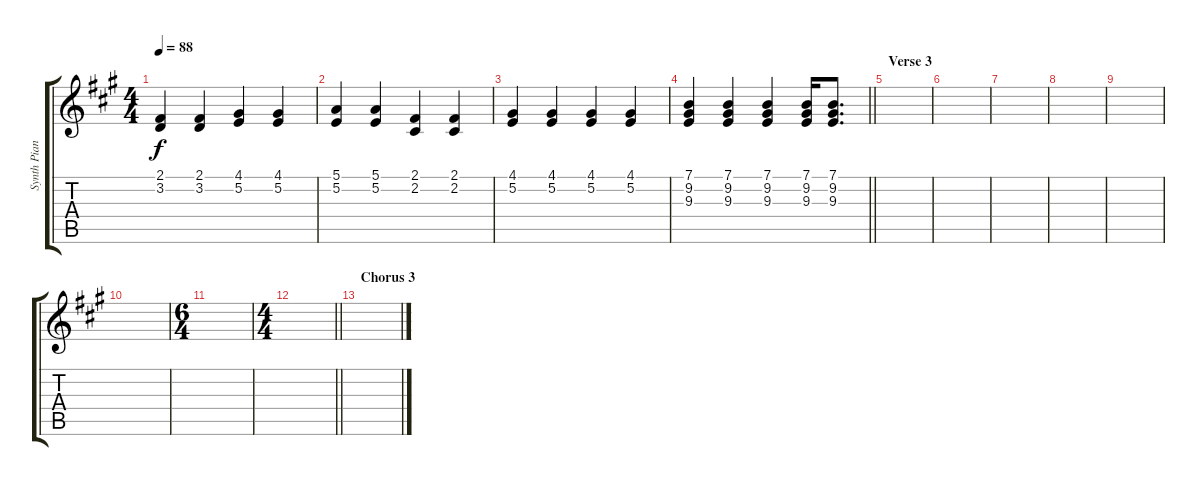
\track ("Synth Piano 2" "Synth Pian") {instrument electricpiano2}
\staff {score tabs}
\tuning (E4 B3 G3 D3 A2 E2) {hide}
\ts (4 4)
\tempo 88
\clef g2
\ks a
(2.1 3.2).4{dy f} (2.1 3.2).4 (4.1 5.2).4 (4.1 5.2).4 |
(5.1 5.2).4 (5.1 5.2).4 (2.1 2.2).4 (2.1 2.2).4 |
(4.1 5.2).4 (4.1 5.2).4 (4.1 5.2).4 (4.1 5.2).4 |
\barLineRight lightlight
(7.1 9.2 9.3).4 (7.1 9.2 9.3).4 (7.1 9.2 9.3).4 (7.1 9.2 9.3).16 (7.1 9.2 9.3).8{d} |
\section ("" "Verse 3")
|
|
|
|
|
|
\ts (6 4)
|
\ts (4 4)
\barLineRight lightlight
|
\section ("" "Chorus 3")
